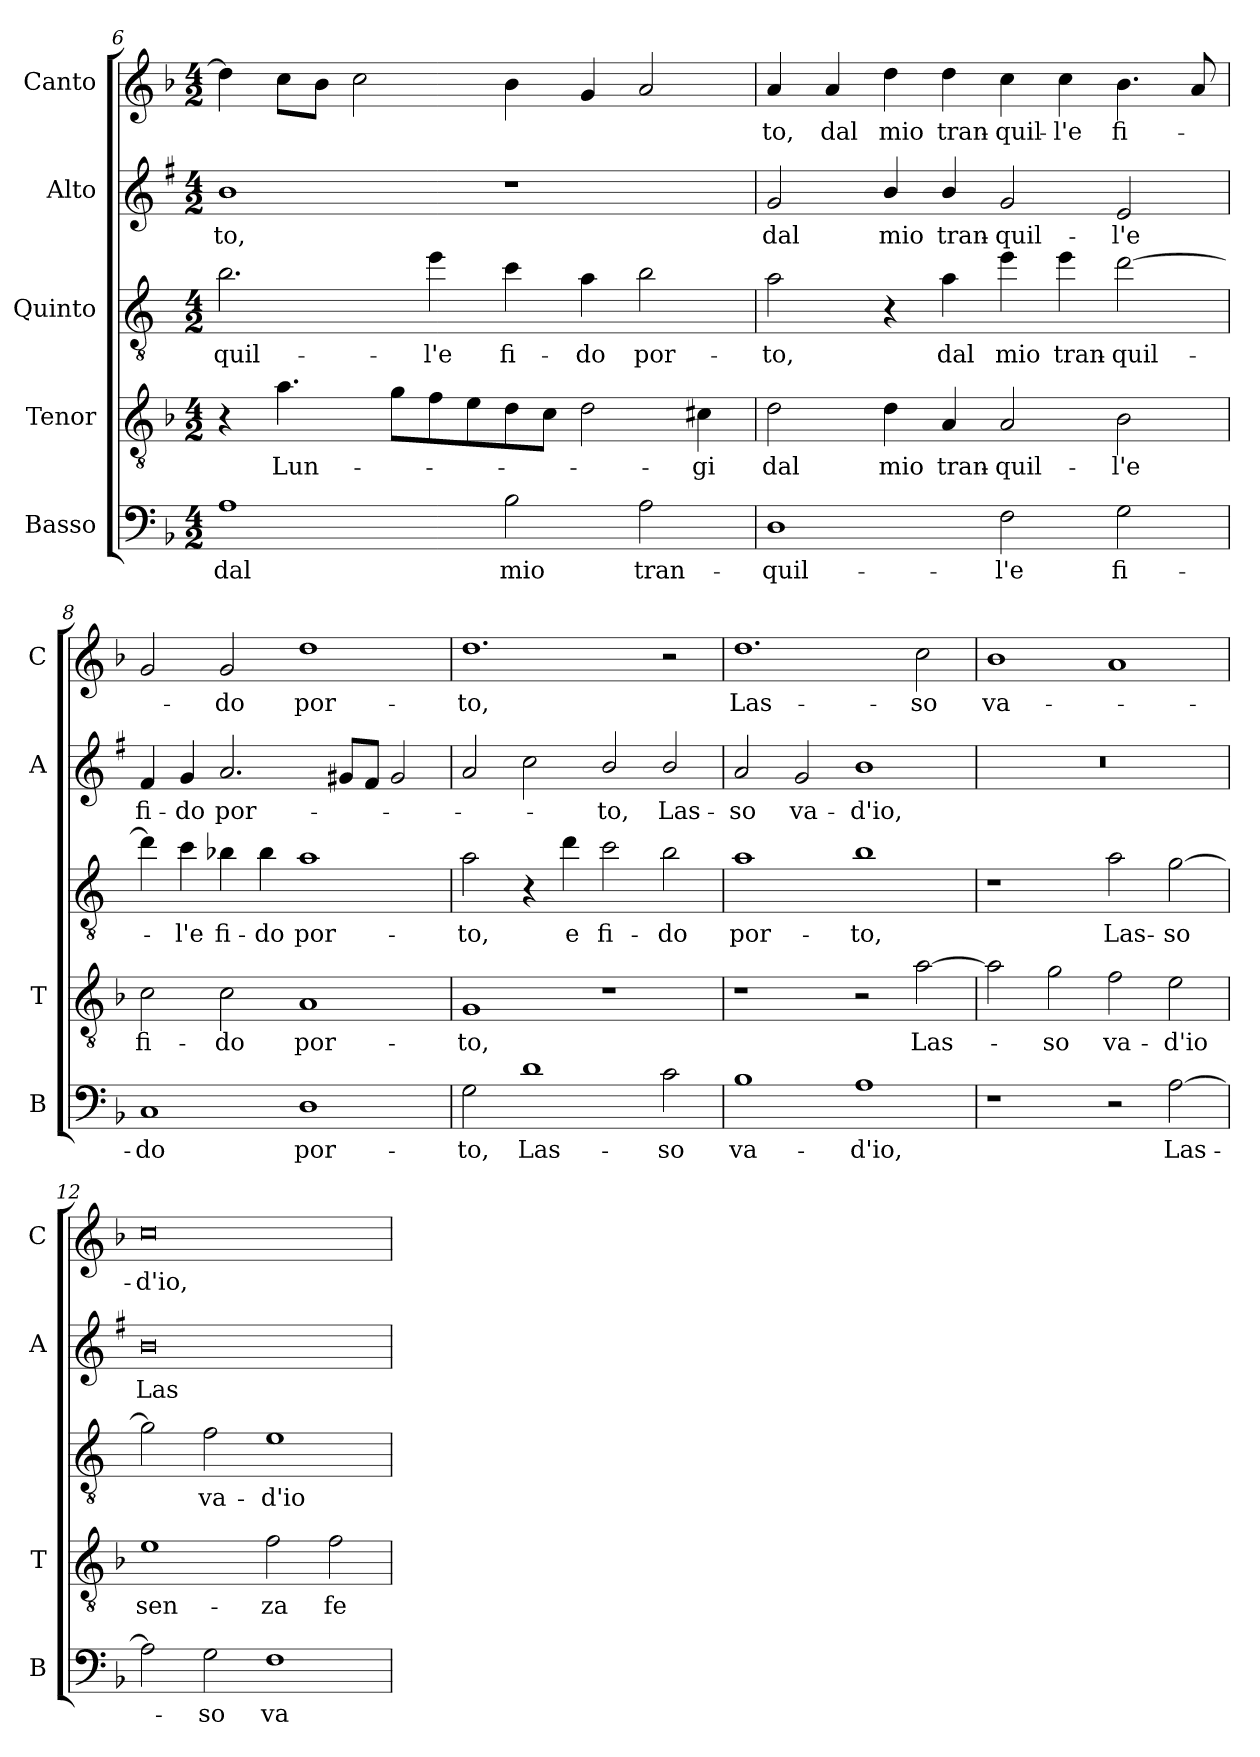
**kern	**text	**kern	**text	**kern	**text	**kern	**text	**kern	**text
*part5	*part5	*part4	*part4	*part3	*part3	*part2	*part2	*part1	*part1
*staff5	*staff5	*staff4	*staff4	*staff3	*staff3	*staff2	*staff2	*staff1	*staff1
*I"Basso	*	*I"Tenor	*	*I"Quinto	*	*I"Alto	*	*I"Canto	*
*I'B	*	*I'T	*	*	*	*I'A	*	*I'C	*
*clefF4	*	*clefGv2	*	*clefGv2	*	*clefG2	*	*clefG2	*
*	*	*	*	*ITrd4c7	*	*ITrd1c2	*	*	*
*k[b-]	*	*k[b-]	*	*k[b-]	*	*k[b-]	*	*k[b-]	*
*F:	*	*F:	*	*F:	*	*F:	*	*F:	*
*M4/2	*	*M4/2	*	*M4/2	*	*M4/2	*	*M4/2	*
=6	=6	=6	=6	=6	=6	=6	=6	=6	=6
!	!LO:LY:b	!	!	!	!LO:LY:b	!	!LO:LY:b	!	!
1A	dal	4r	.	2.e\	-quil-	1a	-to,	4dd\]	.
!	!	!	!LO:LY:b	!	!	!	!	!	!
.	.	4.a\	Lun-	.	.	.	.	8cc\L	.
.	.	.	.	.	.	.	.	8b-\J	.
.	.	.	.	.	.	.	.	2cc\	.
.	.	8g\L	.	.	.	.	.	.	.
!	!	!	!	!	!LO:LY:b	!	!	!	!
.	.	8f\	.	4a\	-l'e	.	.	.	.
.	.	8e\	.	.	.	.	.	.	.
!	!LO:LY:b	!	!	!	!LO:LY:b	!	!	!	!
2B-\	mio	8d\	.	4f\	fi-	1r	.	4b-\	.
.	.	8c\J	.	.	.	.	.	.	.
!	!	!	!	!	!LO:LY:b	!	!	!	!
.	.	2d\	.	4d\	-do	.	.	4g/	.
!	!LO:LY:b	!	!	!	!LO:LY:b	!	!	!	!
2A\	tran-	.	.	2e\	por-	.	.	2a/	.
!	!	!	!LO:LY:b	!	!	!	!	!	!
.	.	4c#X\	-gi	.	.	.	.	.	.
=7	=7	=7	=7	=7	=7	=7	=7	=7	=7
!	!LO:LY:b	!	!LO:LY:b	!	!LO:LY:b	!	!LO:LY:b	!	!LO:LY:b
1D	-quil-	2d\	dal	2d\	-to,	2f/	dal	4a/	-to,
!	!	!	!	!	!	!	!	!	!LO:LY:b
.	.	.	.	.	.	.	.	4a/	dal
!	!	!	!LO:LY:b	!	!	!	!LO:LY:b	!	!LO:LY:b
.	.	4d\	mio	4r	.	4a/	mio	4dd\	mio
!	!	!	!LO:LY:b	!	!LO:LY:b	!	!LO:LY:b	!	!LO:LY:b
.	.	4A/	tran-	4d\	dal	4a/	tran-	4dd\	tran-
!	!LO:LY:b	!	!LO:LY:b	!	!LO:LY:b	!	!LO:LY:b	!	!LO:LY:b
2F\	-l'e	2A/	-quil-	4a\	mio	2f/	-quil-	4cc\	-quil-
!	!	!	!	!	!LO:LY:b	!	!	!	!LO:LY:b
.	.	.	.	4a\	tran-	.	.	4cc\	-l'e
!	!LO:LY:b	!	!LO:LY:b	!	!LO:LY:b	!	!LO:LY:b	!	!LO:LY:b
2G\	fi-	2B-\	-l'e	[2g\	-quil-	2d/	-l'e	4.b-\	fi-
.	.	.	.	.	.	.	.	8a/	.
=8	=8	=8	=8	=8	=8	=8	=8	=8	=8
!	!LO:LY:b	!	!LO:LY:b	!	!	!	!LO:LY:b	!	!
1C	-do	2c\	fi-	4g\]	.	4e/	fi-	2g/	.
!	!	!	!	!	!LO:LY:b	!	!LO:LY:b	!	!
.	.	.	.	4f\	-l'e	4f/	-do	.	.
!	!	!	!LO:LY:b	!	!LO:LY:b	!	!LO:LY:b	!	!LO:LY:b
.	.	2c\	-do	4e-X\	fi-	2.g/	por-	2g/	-do
!	!	!	!	!	!LO:LY:b	!	!	!	!
.	.	.	.	4e-\	-do	.	.	.	.
!	!LO:LY:b	!	!LO:LY:b	!	!LO:LY:b	!	!	!	!LO:LY:b
1D	por-	1A	por-	1d	por-	.	.	1dd	por-
.	.	.	.	.	.	8f#X/L	.	.	.
.	.	.	.	.	.	8e/J	.	.	.
.	.	.	.	.	.	2f#/	.	.	.
=9	=9	=9	=9	=9	=9	=9	=9	=9	=9
!	!LO:LY:b	!	!LO:LY:b	!	!LO:LY:b	!	!	!	!LO:LY:b
2G\	-to,	1G	-to,	2d\	-to,	2g/	.	1.dd	-to,
!	!LO:LY:b	!	!	!	!	!	!	!	!
1d	Las-	.	.	4r	.	2b-\	.	.	.
!	!	!	!	!	!LO:LY:b	!	!	!	!
.	.	.	.	4g\	e	.	.	.	.
!	!	!	!	!	!LO:LY:b	!	!LO:LY:b	!	!
.	.	1r	.	2f\	fi-	2a/	-to,	.	.
!	!LO:LY:b	!	!	!	!LO:LY:b	!	!LO:LY:b	!	!
2c\	-so	.	.	2e\	-do	2a/	Las-	2r	.
!!LO:LB:g=z
=10	=10	=10	=10	=10	=10	=10	=10	=10	=10
!	!LO:LY:b	!	!	!	!LO:LY:b	!	!LO:LY:b	!	!LO:LY:b
1B-	va-	1r	.	1d	por-	2g/	-so	1.dd	Las-
!	!	!	!	!	!	!	!LO:LY:b	!	!
.	.	.	.	.	.	2f/	va-	.	.
!	!LO:LY:b	!	!	!	!LO:LY:b	!	!LO:LY:b	!	!
1A	-d'io,	2r	.	1e	-to,	1a	-d'io,	.	.
!	!	!	!LO:LY:b	!	!	!	!	!	!LO:LY:b
.	.	[2a\	Las-	.	.	.	.	2cc\	-so
=11	=11	=11	=11	=11	=11	=11	=11	=11	=11
!	!	!	!	!	!	!	!	!	!LO:LY:b
1r	.	2a\]	.	1r	.	0r	.	1b-	va-
!	!	!	!LO:LY:b	!	!	!	!	!	!
.	.	2g\	-so	.	.	.	.	.	.
!	!	!	!LO:LY:b	!	!LO:LY:b	!	!	!	!
2r	.	2f\	va-	2d\	Las-	.	.	1a	.
!	!LO:LY:b	!	!LO:LY:b	!	!LO:LY:b	!	!	!	!
[2A\	Las-	2e\	-d'io	[2c\	-so	.	.	.	.
=12	=12	=12	=12	=12	=12	=12	=12	=12	=12
!	!	!	!LO:LY:b	!	!	!	!LO:LY:b	!	!LO:LY:b
2A\]	.	1e	sen-	2c\]	.	0a	Las-	0cc	-d'io,
!	!LO:LY:b	!	!	!	!LO:LY:b	!	!	!	!
2G\	-so	.	.	2B-\	va-	.	.	.	.
!	!LO:LY:b	!	!LO:LY:b	!	!LO:LY:b	!	!	!	!
1F	va-	2f\	-za	1A	-d'io	.	.	.	.
!	!	!	!LO:LY:b	!	!	!	!	!	!
.	.	2f\	fe-	.	.	.	.	.	.
=	=	=	=	=	=	=	=	=	=
*-	*-	*-	*-	*-	*-	*-	*-	*-	*-
